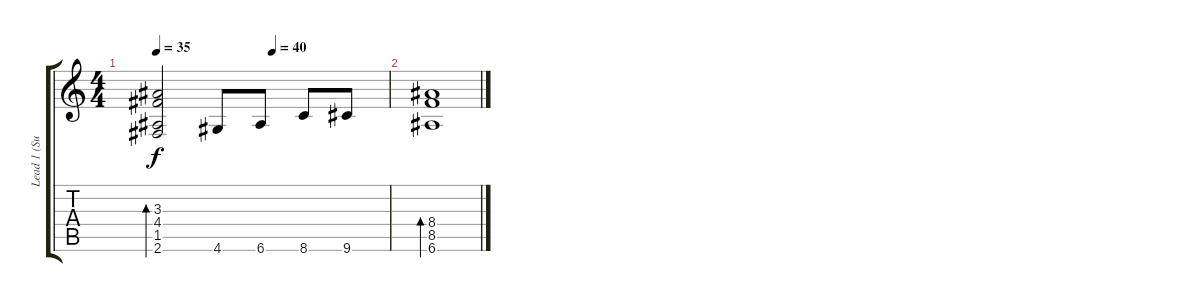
\track ("Lead 1 (Sum)" "Lead 1 (Su") {instrument overdrivenguitar}
\staff {score tabs}
\tuning (E4 B3 G3 D3 A2 E2) {hide}
\ts (4 4)
\tempo 35
\tempo (50 0.5)
\tempo (40 0.5)
\clef g2
\ks c
(3.3 4.4 1.5 2.6).2{bd 240 dy f} 4.6.8 6.6.8 8.6.8 9.6.8 |
(8.4 8.5 6.6).1{bd 240}
